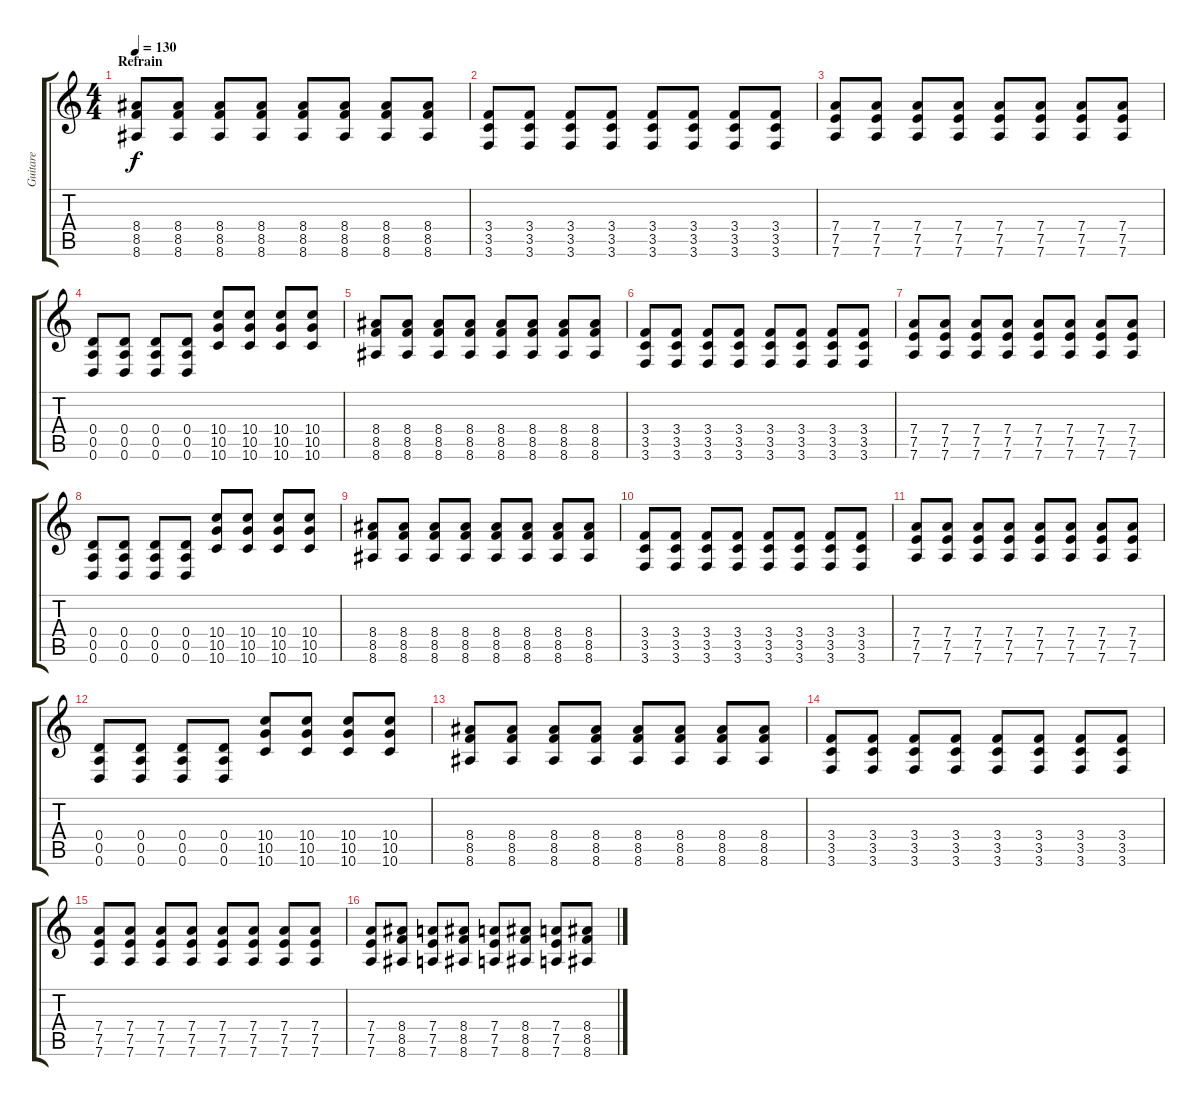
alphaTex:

\track ("Guitare" "Guitare") {instrument distortionguitar}
\staff {score tabs}
\tuning (E4 B3 G3 D3 A2 D2) {hide}
\ts (4 4)
\section ("" "Refrain")
\tempo 130
\clef g2
\ks c
(8.4 8.5 8.6).8{dy f} (8.4 8.5 8.6).8 (8.4 8.5 8.6).8 (8.4 8.5 8.6).8 (8.4 8.5 8.6).8 (8.4 8.5 8.6).8 (8.4 8.5 8.6).8 (8.4 8.5 8.6).8 |
(3.4 3.5 3.6).8 (3.4 3.5 3.6).8 (3.4 3.5 3.6).8 (3.4 3.5 3.6).8 (3.4 3.5 3.6).8 (3.4 3.5 3.6).8 (3.4 3.5 3.6).8 (3.4 3.5 3.6).8 |
(7.4 7.5 7.6).8 (7.4 7.5 7.6).8 (7.4 7.5 7.6).8 (7.4 7.5 7.6).8 (7.4 7.5 7.6).8 (7.4 7.5 7.6).8 (7.4 7.5 7.6).8 (7.4 7.5 7.6).8 |
(0.4 0.5 0.6).8 (0.4 0.5 0.6).8 (0.4 0.5 0.6).8 (0.4 0.5 0.6).8 (10.4 10.5 10.6).8 (10.4 10.5 10.6).8 (10.4 10.5 10.6).8 (10.4 10.5 10.6).8 |
(8.4 8.5 8.6).8 (8.4 8.5 8.6).8 (8.4 8.5 8.6).8 (8.4 8.5 8.6).8 (8.4 8.5 8.6).8 (8.4 8.5 8.6).8 (8.4 8.5 8.6).8 (8.4 8.5 8.6).8 |
(3.4 3.5 3.6).8 (3.4 3.5 3.6).8 (3.4 3.5 3.6).8 (3.4 3.5 3.6).8 (3.4 3.5 3.6).8 (3.4 3.5 3.6).8 (3.4 3.5 3.6).8 (3.4 3.5 3.6).8 |
(7.4 7.5 7.6).8 (7.4 7.5 7.6).8 (7.4 7.5 7.6).8 (7.4 7.5 7.6).8 (7.4 7.5 7.6).8 (7.4 7.5 7.6).8 (7.4 7.5 7.6).8 (7.4 7.5 7.6).8 |
(0.4 0.5 0.6).8 (0.4 0.5 0.6).8 (0.4 0.5 0.6).8 (0.4 0.5 0.6).8 (10.4 10.5 10.6).8 (10.4 10.5 10.6).8 (10.4 10.5 10.6).8 (10.4 10.5 10.6).8 |
(8.4 8.5 8.6).8 (8.4 8.5 8.6).8 (8.4 8.5 8.6).8 (8.4 8.5 8.6).8 (8.4 8.5 8.6).8 (8.4 8.5 8.6).8 (8.4 8.5 8.6).8 (8.4 8.5 8.6).8 |
(3.4 3.5 3.6).8 (3.4 3.5 3.6).8 (3.4 3.5 3.6).8 (3.4 3.5 3.6).8 (3.4 3.5 3.6).8 (3.4 3.5 3.6).8 (3.4 3.5 3.6).8 (3.4 3.5 3.6).8 |
(7.4 7.5 7.6).8 (7.4 7.5 7.6).8 (7.4 7.5 7.6).8 (7.4 7.5 7.6).8 (7.4 7.5 7.6).8 (7.4 7.5 7.6).8 (7.4 7.5 7.6).8 (7.4 7.5 7.6).8 |
(0.4 0.5 0.6).8 (0.4 0.5 0.6).8 (0.4 0.5 0.6).8 (0.4 0.5 0.6).8 (10.4 10.5 10.6).8 (10.4 10.5 10.6).8 (10.4 10.5 10.6).8 (10.4 10.5 10.6).8 |
(8.4 8.5 8.6).8 (8.4 8.5 8.6).8 (8.4 8.5 8.6).8 (8.4 8.5 8.6).8 (8.4 8.5 8.6).8 (8.4 8.5 8.6).8 (8.4 8.5 8.6).8 (8.4 8.5 8.6).8 |
(3.4 3.5 3.6).8 (3.4 3.5 3.6).8 (3.4 3.5 3.6).8 (3.4 3.5 3.6).8 (3.4 3.5 3.6).8 (3.4 3.5 3.6).8 (3.4 3.5 3.6).8 (3.4 3.5 3.6).8 |
(7.4 7.5 7.6).8 (7.4 7.5 7.6).8 (7.4 7.5 7.6).8 (7.4 7.5 7.6).8 (7.4 7.5 7.6).8 (7.4 7.5 7.6).8 (7.4 7.5 7.6).8 (7.4 7.5 7.6).8 |
(7.4 7.5 7.6).8 (8.4 8.5 8.6).8 (7.4 7.5 7.6).8 (8.4 8.5 8.6).8 (7.4 7.5 7.6).8 (8.4 8.5 8.6).8 (7.4 7.5 7.6).8 (8.4 8.5 8.6).8
